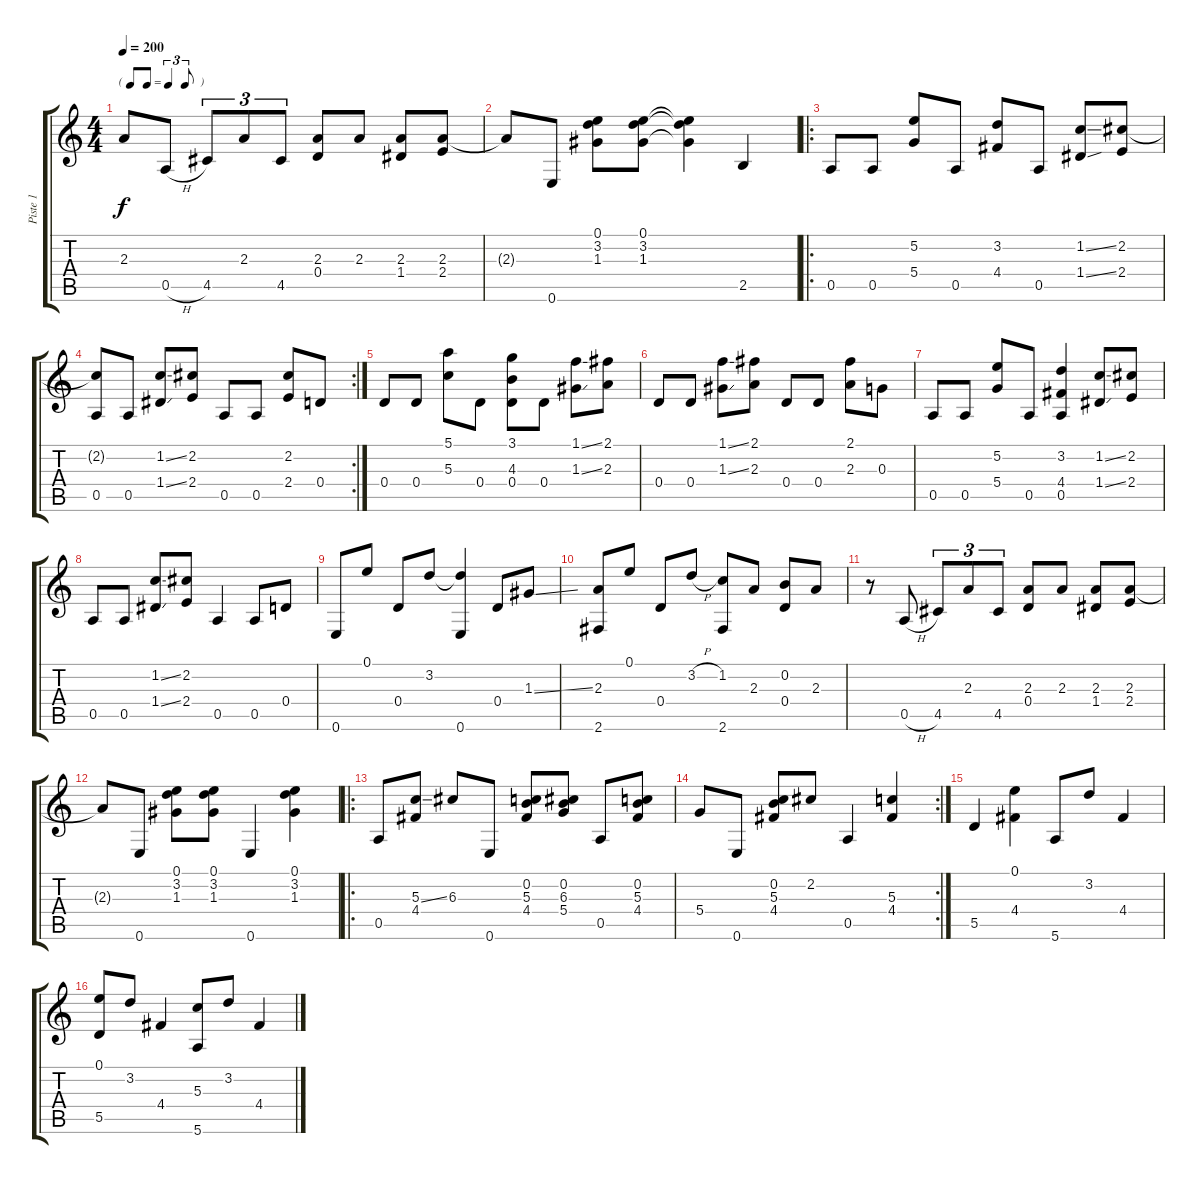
\track ("Piste 1" "Piste 1") {instrument electricguitarmuted}
\staff {score tabs}
\tuning (E4 B3 G3 D3 A2 E2) {hide}
\ts (4 4)
\tf triplet8th
\tempo 200
\clef g2
\ks c
2.3{t}.8{dy f} 0.5{h}.8 4.5.8{tu (3 2)} 2.3.8{tu (3 2)} 4.5.8{tu (3 2)} (2.3 0.4).8 2.3.8 (2.3 1.4).8 (2.3 2.4).8 |
2.3{t}.8 0.6.8 (0.1 3.2 1.3).8 (0.1 3.2 1.3).8 (0.1{t} 3.2{t} 1.3{t}).4 2.5.4 |
\ro
0.5.8 0.5.8 (5.2 5.4).8 0.5.8 (3.2 4.4).8 0.5.8 (1.2{ss} 1.4{ss}).8 (2.2 2.4).8 |
\rc 2
(2.2{t} 0.5).8 0.5.8 (1.2{ss} 1.4{ss}).8 (2.2 2.4).8 0.5.8 0.5.8 (2.2 2.4).8 0.4.8 |
0.4.8 0.4.8 (5.1 5.3).8 0.4.8 (3.1 4.3 0.4).8 0.4.8 (1.1{ss} 1.3{ss}).8 (2.1 2.3).8 |
0.4.8 0.4.8 (1.1{ss} 1.3{ss}).8 (2.1 2.3).8 0.4.8 0.4.8 (2.1 2.3).8 0.3.8 |
0.5.8 0.5.8 (5.2 5.4).8 0.5.8 (3.2 4.4 0.5).4 (1.2{ss} 1.4{ss}).8 (2.2 2.4).8 |
0.5.8 0.5.8 (1.2{ss} 1.4{ss}).8 (2.2 2.4).8 0.5.4 0.5.8 0.4.8 |
0.6.8 0.1.8 0.4.8 3.2.8 (3.2{t} 0.6).4 0.4.8 1.3{ss}.8 |
(2.3 2.6).8 0.1.8 0.4.8 3.2{h}.8 (1.2 2.6).8 2.3.8 (0.2 0.4).8 2.3.8 |
r.8 0.5{h}.8 4.5.8{tu (3 2)} 2.3.8{tu (3 2)} 4.5.8{tu (3 2)} (2.3 0.4).8 2.3.8 (2.3 1.4).8 (2.3 2.4).8 |
2.3{t}.8 0.6.8 (0.1 3.2 1.3).8 (0.1 3.2 1.3).8 0.6.4 (0.1 3.2 1.3).4 |
\ro
0.5.8 (5.3{ss} 4.4).8 6.3.8 0.6.8 (0.2 5.3 4.4).8 (0.2 6.3 5.4).8 0.5.8 (0.2 5.3 4.4).8 |
\rc 2
5.4.8 0.6.8 (0.2 5.3 4.4).8 2.2.8 0.5.4 (5.3 4.4).4 |
5.5.4 (0.1 4.4).4 5.6.8 3.2.8 4.4.4 |
(0.1 5.5).8 3.2.8 4.4.4 (5.3 5.6).8 3.2.8 4.4.4
